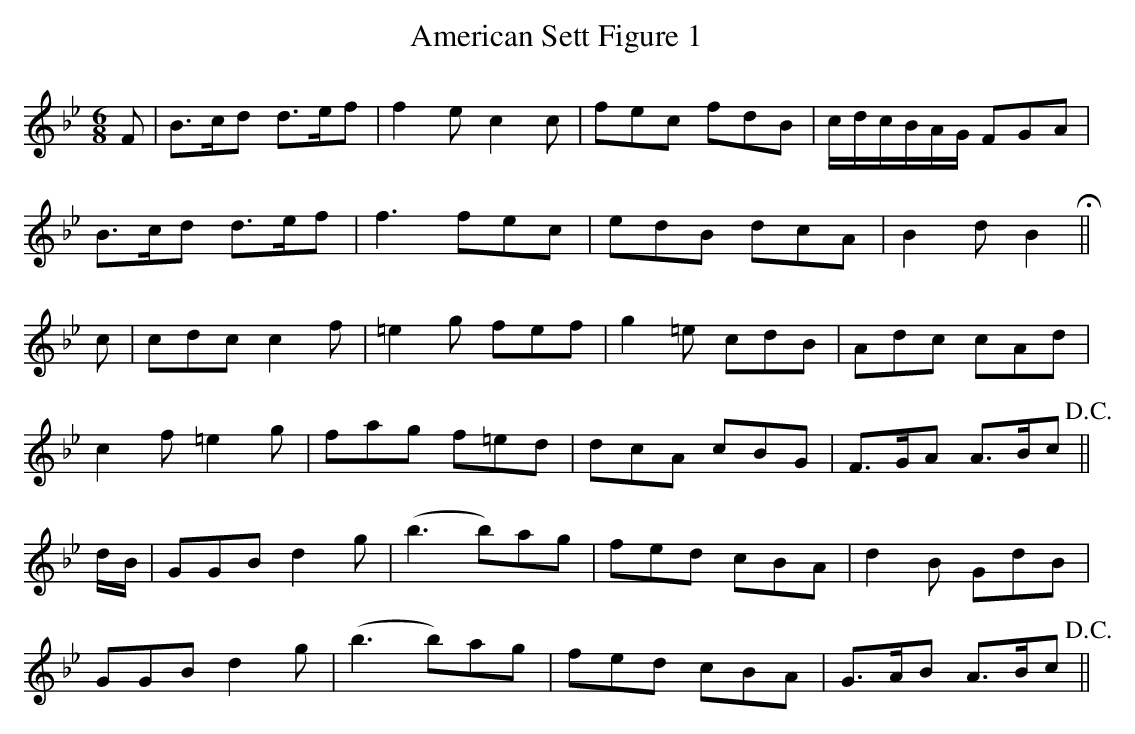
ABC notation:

X:1
T:American Sett Figure 1
M:6/8
L:1/8
K:Bb
F|B>cd d>ef|f2e c2c|fec fdB|c/d/c/B/A/G/ FGA|
B>cd d>ef|f3 fec|edB dcA|B2d B2!fermata!||
c|cdc c2f|=e2g fef|g2=e cdB|Adc cAd|
c2f =e2g|fag f=ed|dcA cBG|F>GA A>Bc!D.C.!||
d/B/|GGB d2g|(b3 b)ag|fed cBA|d2B GdB|
GGB d2g|(b3 b)ag|fed cBA|G>AB A>Bc!D.C.!||
